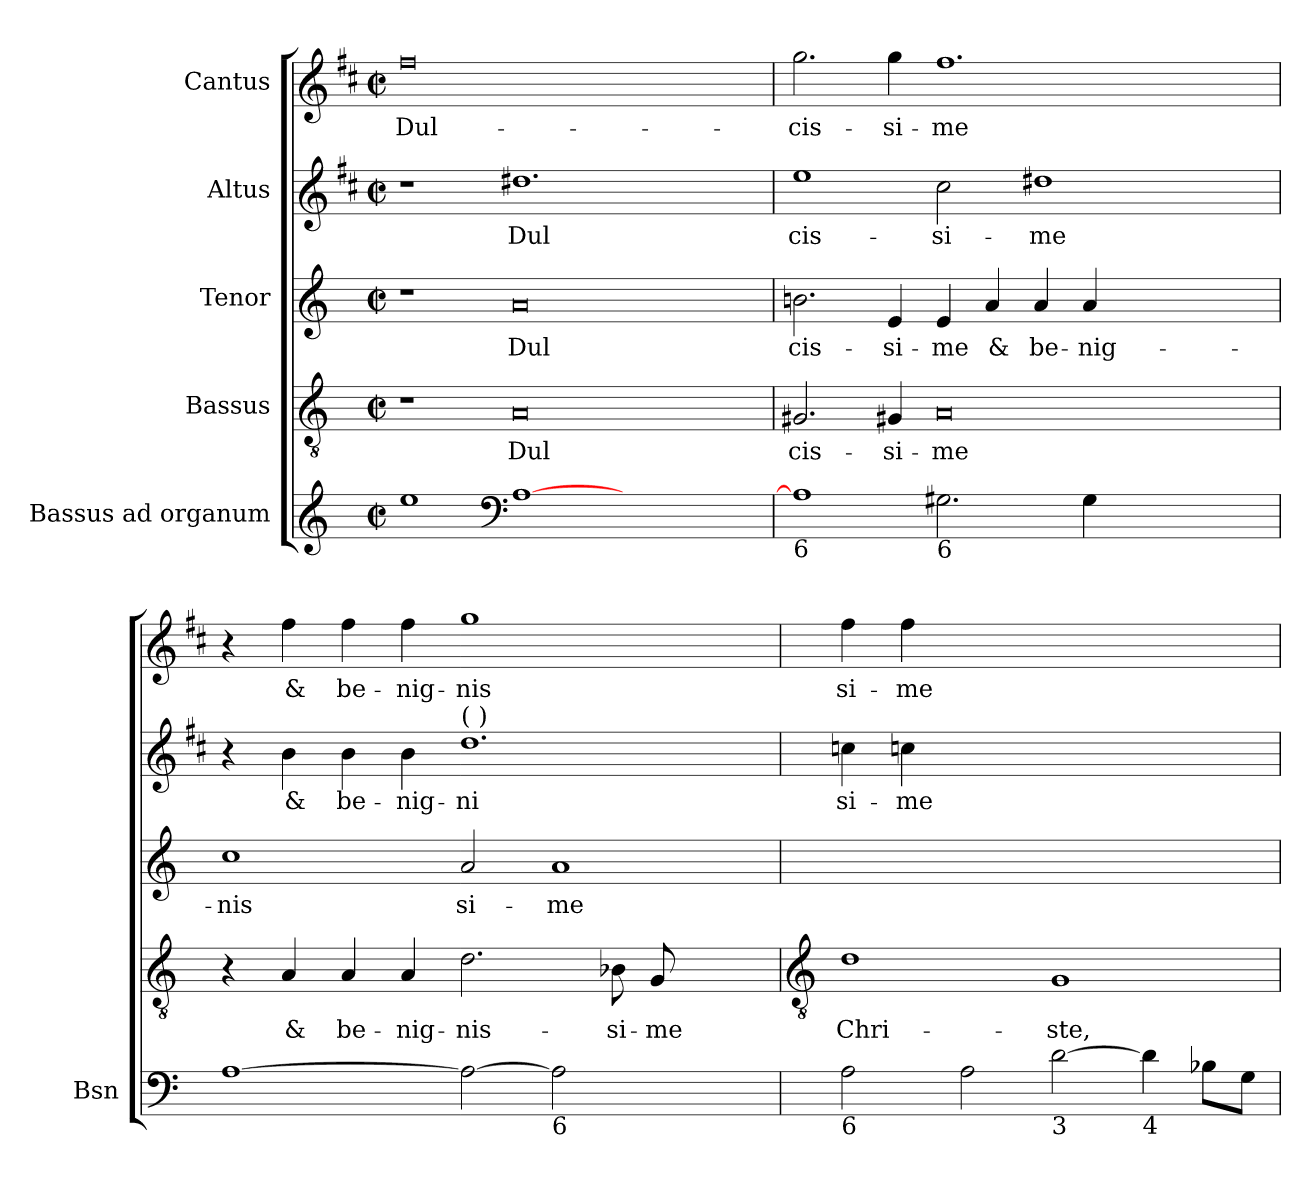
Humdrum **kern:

**kern	**kern	**text	**kern	**text	**kern	**text	**kern	**text
*part5	*part4	*part4	*part3	*part3	*part2	*part2	*part1	*part1
*staff5	*staff4	*staff4	*staff3	*staff3	*staff2	*staff2	*staff1	*staff1
*I"Bassus ad organum	*I"Bassus	*	*I"Tenor	*	*I"Altus	*	*I"Cantus	*
*I'Bsn	*	*	*	*	*	*	*	*
*clefG2	*clefGv2	*	*clefG2	*	*clefG2	*	*clefG2	*
*	*	*	*	*	*ITrd1c2	*	*ITrd1c2	*
*k[]	*k[]	*	*k[]	*	*k[]	*	*k[]	*
*C:	*C:	*	*C:	*	*C:	*	*C:	*
*M4/2	*M4/2	*	*M4/2	*	*M4/2	*	*M4/2	*
*met(c|)	*met(c|)	*	*met(c|)	*	*met(c|)	*	*met(c|)	*
=	=	=	=	=	=	=	=	=
!	!	!	!	!	!	!	!	!LO:LY:b
1ee	1r	.	1r	.	1r	.	0ee	Dul-
*clefF4	*	*	*	*	*	*	*	*
!	!	!LO:LY:b	!	!LO:LY:b	!	!LO:LY:b	!	!
[1A	0A	Dul	0a	Dul	1.cc#X	Dul	.	.
1ryy	.	.	.	.	.	.	1ryy	.
.	.	.	.	.	2ryy	.	.	.
=0A	=0A	=0A	=0A	=0A	=0A	=0A	=0A	=0A
!LO:TX:b:t=6	!	!	!	!	!	!	!	!
!	!	!LO:LY:b	!	!LO:LY:b	!	!LO:LY:b	!	!LO:LY:b
1A]	2.G#X	cis-	2.bn	cis-	1dd	cis-	2.ff	-cis-
!	!	!LO:LY:b	!	!LO:LY:b	!	!	!	!LO:LY:b
.	4G#X	-si-	4e	-si-	.	.	4ff	-si-
!LO:TX:b:t=6	!	!	!	!	!	!	!	!
!	!	!LO:LY:b	!	!LO:LY:b	!	!LO:LY:b	!	!LO:LY:b
2.G#X	0A	-me	4e	-me	2b	-si-	1.ee	-me
!	!	!	!	!LO:LY:b	!	!	!	!
.	.	.	4a	&	.	.	.	.
!	!	!	!	!LO:LY:b	!	!LO:LY:b	!	!
.	.	.	4a	be-	1cc#X	-me	.	.
!	!	!	!	!LO:LY:b	!	!	!	!
4G#	.	.	4a	-nig-	.	.	.	.
1ryy	.	.	1ryy	.	.	.	.	.
.	.	.	.	.	2ryy	.	2ryy	.
=1A	=1A	=1A	=1A	=1A	=1A	=1A	=1A	=1A
!	!	!	!	!LO:LY:b	!	!	!	!
[1A	4r	.	1cc	-nis	4r	.	4r	.
!	!	!LO:LY:b	!	!	!	!LO:LY:b	!	!LO:LY:b
.	4A	&	.	.	4a	&	4ee	&
!	!	!LO:LY:b	!	!	!	!LO:LY:b	!	!LO:LY:b
.	4A	be-	.	.	4a	be-	4ee	be-
!	!	!LO:LY:b	!	!	!	!LO:LY:b	!	!LO:LY:b
.	4A	-nig-	.	.	4a	-nig-	4ee	-nig-
!	!	!	!	!	!LO:TX:a:t=(  )	!	!	!
!	!	!LO:LY:b	!	!LO:LY:b	!	!LO:LY:b	!	!LO:LY:b
2A_	2.d	-nis-	2a	si-	1.cc	-ni	1ff	-nis
!LO:TX:b:t=6	!	!	!	!	!	!	!	!
!	!	!	!	!LO:LY:b	!	!	!	!
2A]	.	.	1a	-me	.	.	.	.
!	!	!LO:LY:b	!	!	!	!	!	!
.	8B-X	-si-	.	.	.	.	.	.
!	!	!LO:LY:b	!	!	!	!	!	!
.	8G	-me	.	.	.	.	.	.
2ryy	2ryy	.	.	.	.	.	2ryy	.
!!LO:LB:g=z
=2A	=2A	=2A	=2A	=2A	=2A	=2A	=2A	=2A
*	*clefGv2	*	*	*	*	*	*	*
!LO:TX:b:t=6	!	!	!	!	!	!	!	!
!	!	!LO:LY:b	!	!LO:LY:b	!	!LO:LY:b	!	!LO:LY:b
2A	1d	Chri-	[2gyy	Chri	4b-X	si-	4ee	si-
!	!	!	!	!	!	!LO:LY:b	!	!LO:LY:b
.	.	.	.	.	4b-X	-me	4ee	-me
!	!	!	!	!	!	!	!	!LO:LY:b
2A	.	.	1.ryy	.	1.ryy	.	[1ddyy	Chri
!LO:TX:b:t=3	!	!	!	!	!	!	!	!
!	!	!LO:LY:b	!	!	!	!	!	!
[2d	1G	-ste,	.	.	.	.	.	.
!LO:TX:b:t=4	!	!	!	!	!	!	!	!
4d]	.	.	.	.	.	.	2ryy	.
8B-XL	.	.	.	.	.	.	.	.
8GJ	.	.	.	.	.	.	.	.
=	=	=	=	=	=	=	=	=
*-	*-	*-	*-	*-	*-	*-	*-	*-
